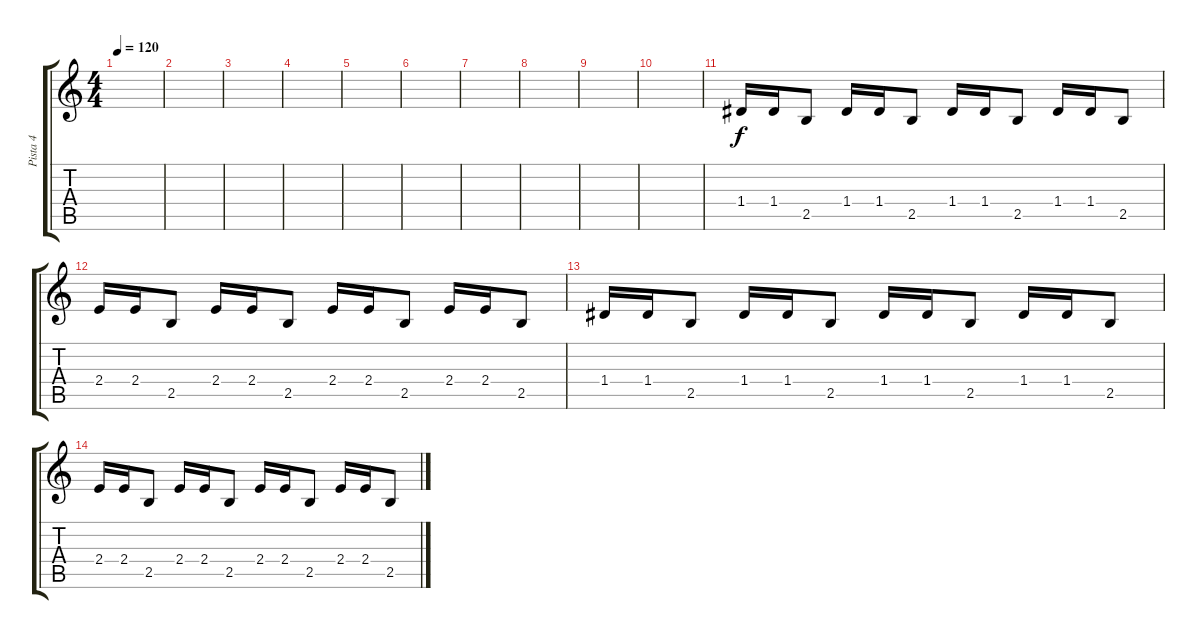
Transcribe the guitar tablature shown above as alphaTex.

\track ("Pista 4" "Pista 4") {instrument electricguitarmuted}
\staff {score tabs}
\tuning (E4 B3 G3 D3 A2 E2) {hide}
\ts (4 4)
\tempo 120
\clef g2
\ks c
|
|
|
|
|
|
|
|
|
|
1.4.16 1.4.16 2.5.8 1.4.16 1.4.16 2.5.8 1.4.16 1.4.16 2.5.8 1.4.16 1.4.16 2.5.8 |
2.4.16 2.4.16 2.5.8 2.4.16 2.4.16 2.5.8 2.4.16 2.4.16 2.5.8 2.4.16 2.4.16 2.5.8 |
1.4.16 1.4.16 2.5.8 1.4.16 1.4.16 2.5.8 1.4.16 1.4.16 2.5.8 1.4.16 1.4.16 2.5.8 |
2.4.16 2.4.16 2.5.8 2.4.16 2.4.16 2.5.8 2.4.16 2.4.16 2.5.8 2.4.16 2.4.16 2.5.8
